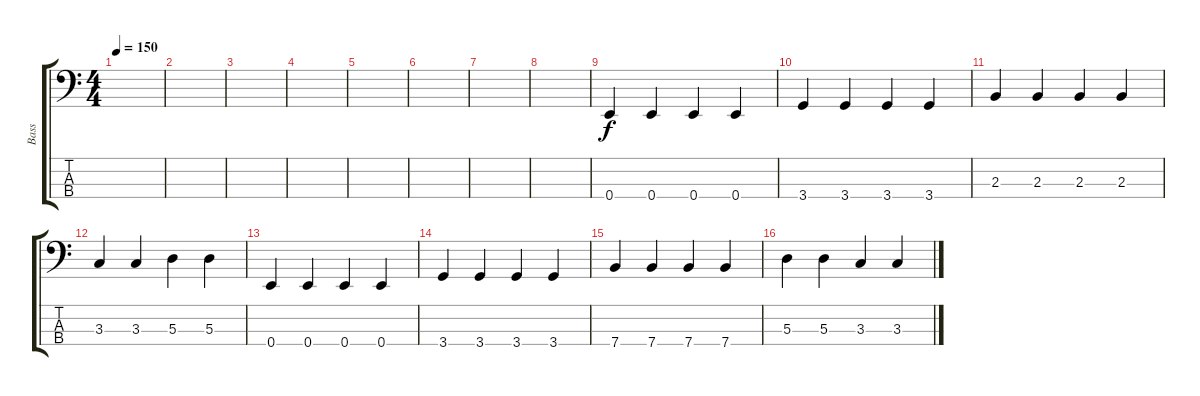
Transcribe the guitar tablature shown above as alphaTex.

\track ("Bass" "Bass") {instrument electricbassfinger}
\staff {score tabs}
\tuning (G2 D2 A1 E1) {hide}
\ts (4 4)
\tempo 150
\clef f4
\ks c
|
|
|
|
|
|
|
|
0.4.4 0.4.4 0.4.4 0.4.4 |
3.4.4 3.4.4 3.4.4 3.4.4 |
2.3.4 2.3.4 2.3.4 2.3.4 |
3.3.4 3.3.4 5.3.4 5.3.4 |
0.4.4 0.4.4 0.4.4 0.4.4 |
3.4.4 3.4.4 3.4.4 3.4.4 |
7.4.4 7.4.4 7.4.4 7.4.4 |
5.3.4 5.3.4 3.3.4 3.3.4
